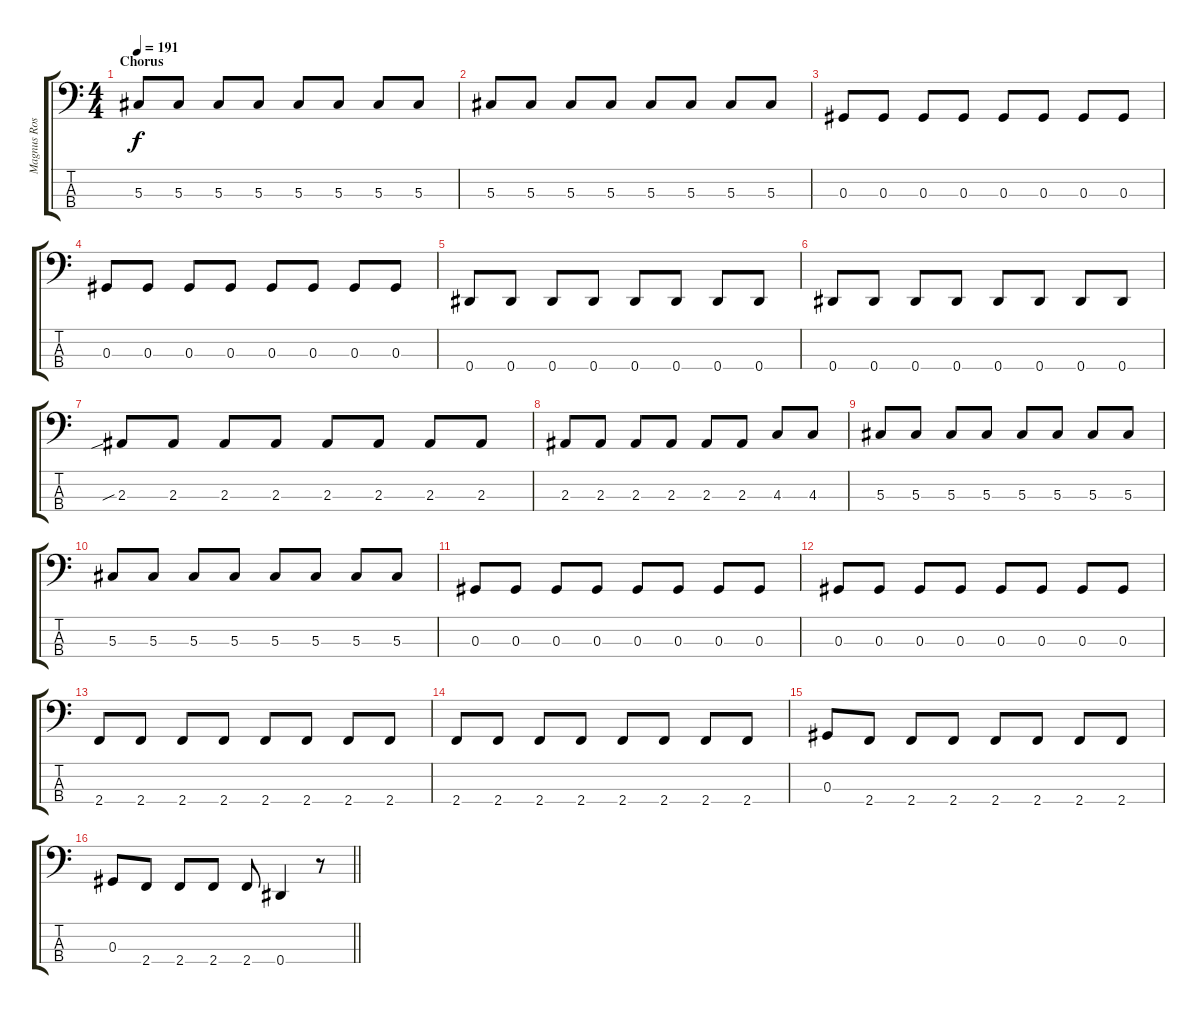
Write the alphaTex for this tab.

\track ("Magnus Rosén" "Magnus Ros") {instrument electricbassfinger}
\staff {score tabs}
\tuning (Gb2 Db2 Ab1 Eb1) {hide}
\ts (4 4)
\section ("" "Chorus")
\tempo 191
\clef f4
\ks c
5.3.8{dy f} 5.3.8 5.3.8 5.3.8 5.3.8 5.3.8 5.3.8 5.3.8 |
5.3.8 5.3.8 5.3.8 5.3.8 5.3.8 5.3.8 5.3.8 5.3.8 |
0.3.8 0.3.8 0.3.8 0.3.8 0.3.8 0.3.8 0.3.8 0.3.8 |
0.3.8 0.3.8 0.3.8 0.3.8 0.3.8 0.3.8 0.3.8 0.3.8 |
0.4.8 0.4.8 0.4.8 0.4.8 0.4.8 0.4.8 0.4.8 0.4.8 |
0.4.8 0.4.8 0.4.8 0.4.8 0.4.8 0.4.8 0.4.8 0.4.8 |
2.3{sib}.8 2.3.8 2.3.8 2.3.8 2.3.8 2.3.8 2.3.8 2.3.8 |
2.3.8 2.3.8 2.3.8 2.3.8 2.3.8 2.3.8 4.3.8 4.3.8 |
5.3.8 5.3.8 5.3.8 5.3.8 5.3.8 5.3.8 5.3.8 5.3.8 |
5.3.8 5.3.8 5.3.8 5.3.8 5.3.8 5.3.8 5.3.8 5.3.8 |
0.3.8 0.3.8 0.3.8 0.3.8 0.3.8 0.3.8 0.3.8 0.3.8 |
0.3.8 0.3.8 0.3.8 0.3.8 0.3.8 0.3.8 0.3.8 0.3.8 |
2.4.8 2.4.8 2.4.8 2.4.8 2.4.8 2.4.8 2.4.8 2.4.8 |
2.4.8 2.4.8 2.4.8 2.4.8 2.4.8 2.4.8 2.4.8 2.4.8 |
0.3.8 2.4.8 2.4.8 2.4.8 2.4.8 2.4.8 2.4.8 2.4.8 |
\barLineRight lightlight
0.3.8 2.4.8 2.4.8 2.4.8 2.4.8 0.4.4 r.8
